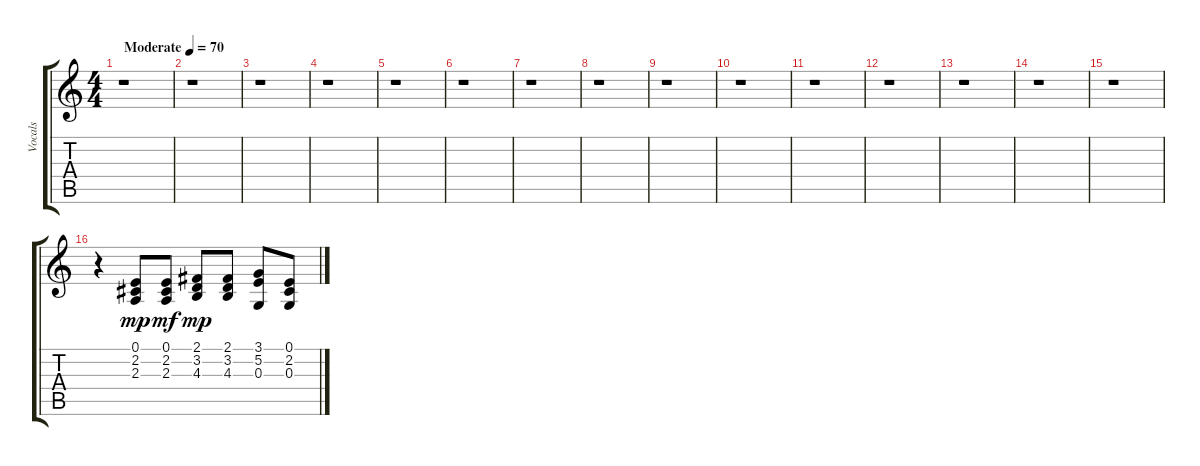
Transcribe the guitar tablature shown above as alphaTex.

\track ("Vocals" "Vocals") {instrument synthvoice}
\staff {score tabs}
\tuning (E4 B3 G3 D3 A2 E2) {hide}
\ts (4 4)
\tempo (70 "Moderate")
\clef g2
\ks c
r.1{dy mp instrument synthvoice} |
r.1 |
r.1 |
r.1 |
r.1 |
r.1 |
r.1 |
r.1 |
r.1 |
r.1 |
r.1 |
r.1 |
r.1 |
r.1 |
r.1 |
r.4 (0.1 2.2 2.3).8 (0.1 2.2 2.3).8{dy mf} (2.1 3.2 4.3).8{dy mp} (2.1 3.2 4.3).8 (3.1 5.2 0.3).8 (0.1 2.2 0.3).8
